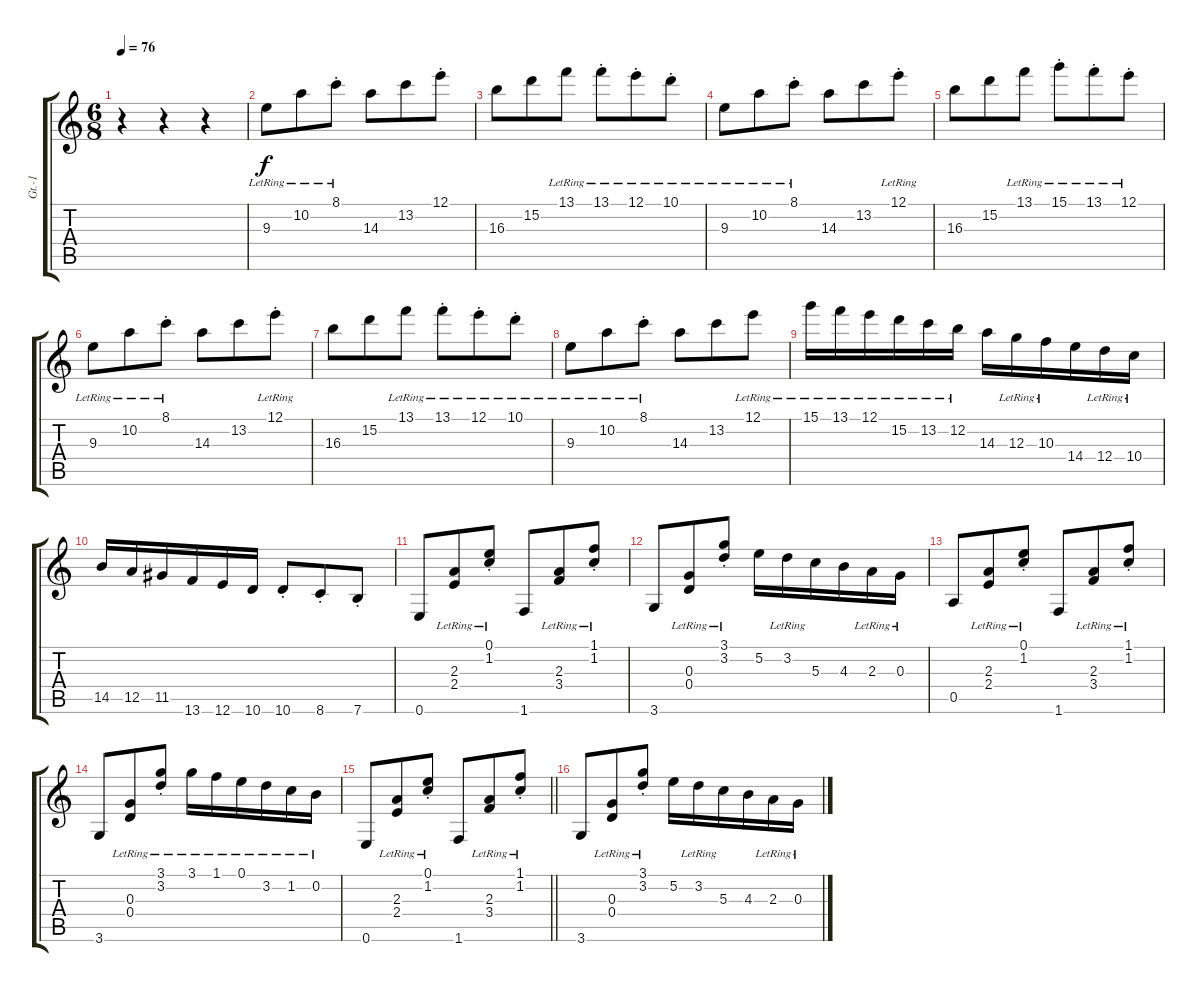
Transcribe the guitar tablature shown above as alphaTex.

\track ("Gt.-1" "Gt.-1") {instrument acousticguitarsteel}
\staff {score tabs}
\tuning (E4 B3 G3 D3 A2 E2) {hide}
\ts (6 8)
\tempo 76
\clef g2
\ks c
r.4{dy f} r.4 r.4 |
9.3{lr}.8 10.2{lr}.8 8.1{st lr}.8 14.3.8 13.2.8 12.1{st}.8 |
16.3.8 15.2.8 13.1{lr}.8 13.1{st lr}.8 12.1{st lr}.8 10.1{st lr}.8 |
9.3{lr}.8 10.2{lr}.8 8.1{st lr}.8 14.3.8 13.2.8 12.1{st lr}.8 |
16.3.8 15.2.8 13.1{lr}.8 15.1{st lr}.8 13.1{st lr}.8 12.1{st lr}.8 |
9.3{lr}.8 10.2{lr}.8 8.1{st lr}.8 14.3.8 13.2.8 12.1{st lr}.8 |
16.3.8 15.2.8 13.1{lr}.8 13.1{st lr}.8 12.1{st lr}.8 10.1{st lr}.8 |
9.3{lr}.8 10.2{lr}.8 8.1{st lr}.8 14.3.8 13.2.8 12.1{lr}.8 |
15.1{lr}.16 13.1{lr}.16 12.1{lr}.16 15.2{lr}.16 13.2{lr}.16 12.2{lr}.16 14.3.16 12.3{lr}.16 10.3{lr}.16 14.4.16 12.4{lr}.16 10.4{lr}.16 |
14.5.16 12.5.16 11.5.16 13.6.16 12.6.16 10.6.16 10.6{st}.8 8.6{st}.8 7.6{st}.8 |
0.6.8 (2.3{lr} 2.4).8 (0.1{st} 1.2{st lr}).8 1.6.8 (2.3{lr} 3.4).8 (1.1{st} 1.2{st lr}).8 |
3.6.8 (0.3{lr} 0.4).8 (3.1{st lr} 3.2{st}).8 5.2.16 3.2{lr}.16 5.3.16 4.3.16 2.3{lr}.16 0.3{lr}.16 |
0.5.8 (2.3{lr} 2.4).8 (0.1{st} 1.2{st lr}).8 1.6.8 (2.3{lr} 3.4).8 (1.1{st} 1.2{st lr}).8 |
3.6.8 (0.3{lr} 0.4).8 (3.1{st lr} 3.2{st}).8 3.1{lr}.16 1.1{lr}.16 0.1{lr}.16 3.2{lr}.16 1.2{lr}.16 0.2{lr}.16 |
\barLineRight lightlight
0.6.8 (2.3{lr} 2.4).8 (0.1{st} 1.2{st lr}).8 1.6.8 (2.3{lr} 3.4).8 (1.1{st} 1.2{st lr}).8 |
3.6.8 (0.3{lr} 0.4).8 (3.1{st lr} 3.2{st}).8 5.2.16 3.2{lr}.16 5.3.16 4.3.16 2.3{lr}.16 0.3{lr}.16
